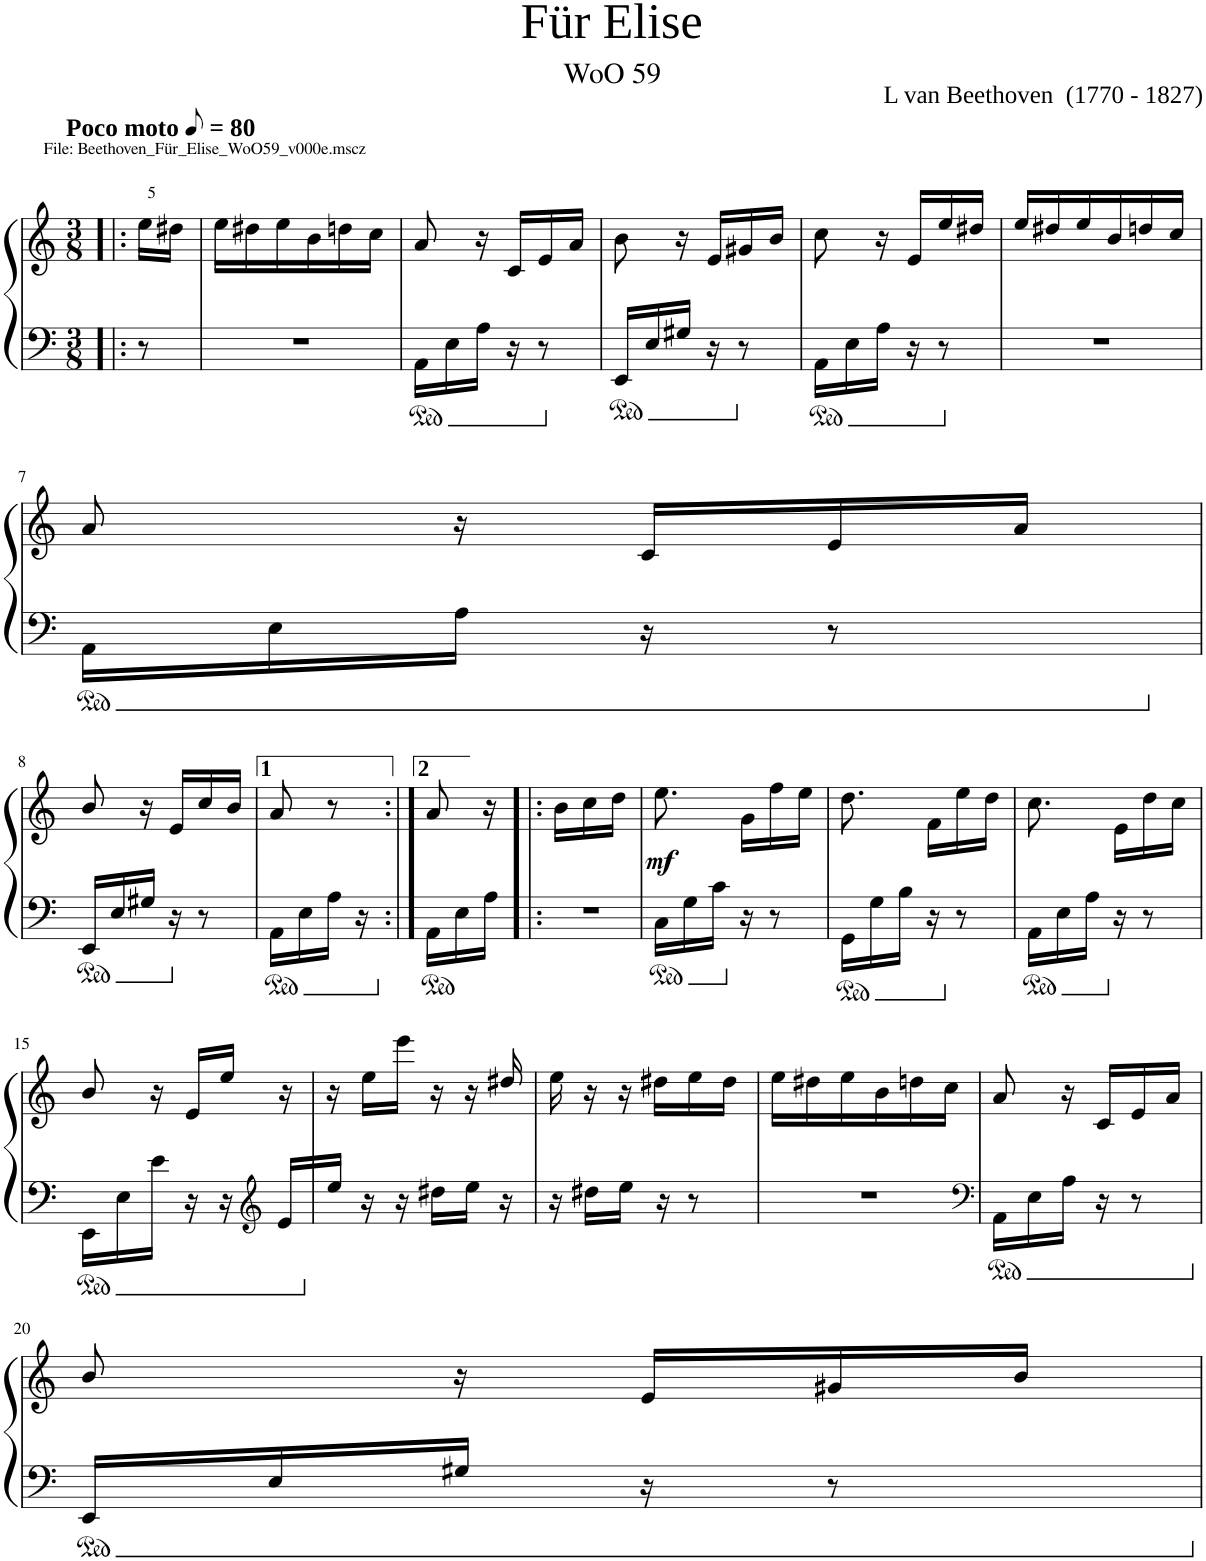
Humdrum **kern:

**kern	**kern	**dynam
*part1	*part1	*part1
*staff2	*staff1	*staff1/2
*I"Piano	*	*
*I'Pno	*	*
*clefF4	*clefG2	*
*k[]	*k[]	*
*M3/8	*M3/8	*
*MM40	*MM40	*
=1!|:	=1!|:	=1!|:
!	!LO:TX:a:B:t=Poco moto	!
!	!LO:TX:a:t=File&colon; Beethoven_Für_Elise_WoO59_v000e.mscz	!
8r	16ee\LL	.
.	16dd#X\JJ	.
=2	=2	=2
4.r	16ee\LL	.
.	16dd#X\	.
.	16ee\	.
.	16b\	.
.	16ddn\	.
.	16cc\JJ	.
=3	=3	=3
16AA\LL	8a/	.
16E\	.	.
16A\JJ	16r	.
16r	16c/LL	.
8r	16e/	.
.	16a/JJ	.
=4	=4	=4
16EE/LL	8b\	.
16E/	.	.
16G#X/JJ	16r	.
16r	16e/LL	.
8r	16g#X/	.
.	16b/JJ	.
=5	=5	=5
16AA\LL	8cc\	.
16E\	.	.
16A\JJ	16r	.
16r	16e/LL	.
8r	16ee/	.
.	16dd#X/JJ	.
=6	=6	=6
4.r	16ee/LL	.
.	16dd#X/	.
.	16ee/	.
.	16b/	.
.	16ddn/	.
.	16cc/JJ	.
!!LO:LB:g=z
=7	=7	=7
16AA\LL	8a/	.
16E\	.	.
16A\JJ	16r	.
16r	16c/LL	.
8r	16e/	.
.	16a/JJ	.
!!LO:LB:g=z
=8	=8	=8
16EE/LL	8b/	.
16E/	.	.
16G#X/JJ	16r	.
16r	16e/LL	.
8r	16cc/	.
.	16b/JJ	.
=9	=9	=9
16AA\LL	8a/	.
16E\	.	.
16A\JJ	8r	.
16r	.	.
=10:|!	=10:|!	=10:|!
16AA\LL	8a/	.
16E\	.	.
16A\JJ	16r	.
=11!|:	=11!|:	=11!|:
4.r	16b\LL	.
.	16cc\	.
.	16dd\JJ	.
.	8.ryy	.
=12	=12	=12
!	!	!LO:DY:b
16C\LL	8.ee\	mf
16G\	.	.
16c\JJ	.	.
16r	16g\LL	.
8r	16ff\	.
.	16ee\JJ	.
=13	=13	=13
16GG\LL	8.dd\	.
16G\	.	.
16B\JJ	.	.
16r	16f\LL	.
8r	16ee\	.
.	16dd\JJ	.
=14	=14	=14
16AA\LL	8.cc\	.
16E\	.	.
16A\JJ	.	.
16r	16e\LL	.
8r	16dd\	.
.	16cc\JJ	.
!!LO:LB:g=z
=15	=15	=15
16EE\LL	8b/	.
16E\	.	.
16e\JJ	16r	.
16r	16e/LL	.
16r	16ee/JJ	.
*clefG2	*	*
!LO:N:head=solid	!	!
16e/LL	16r	.
=16	=16	=16
*clefG2	*	*
!LO:N:head=solid	!	!
16ee/JJ	16r	.
16r	16ee\LL	.
16r	16eee\JJ	.
16dd#X\LL	16r	.
16ee\JJ	16r	.
16r	16dd#X/	.
=17	=17	=17
16r	16ee\	.
16dd#X\LL	16r	.
16ee\JJ	16r	.
16r	16dd#X\LL	.
8r	16ee\	.
.	16dd#\JJ	.
=18	=18	=18
4.r	16ee\LL	.
.	16dd#X\	.
.	16ee\	.
.	16b\	.
.	16ddn\	.
.	16cc\JJ	.
=19	=19	=19
*clefF4	*	*
16AA\LL	8a/	.
16E\	.	.
16A\JJ	16r	.
16r	16c/LL	.
8r	16e/	.
.	16a/JJ	.
!!LO:LB:g=z
=20	=20	=20
16EE/LL	8b/	.
16E/	.	.
16G#X/JJ	16r	.
16r	16e/LL	.
8r	16g#X/	.
.	16b/JJ	.
=	=	=
*-	*-	*-
